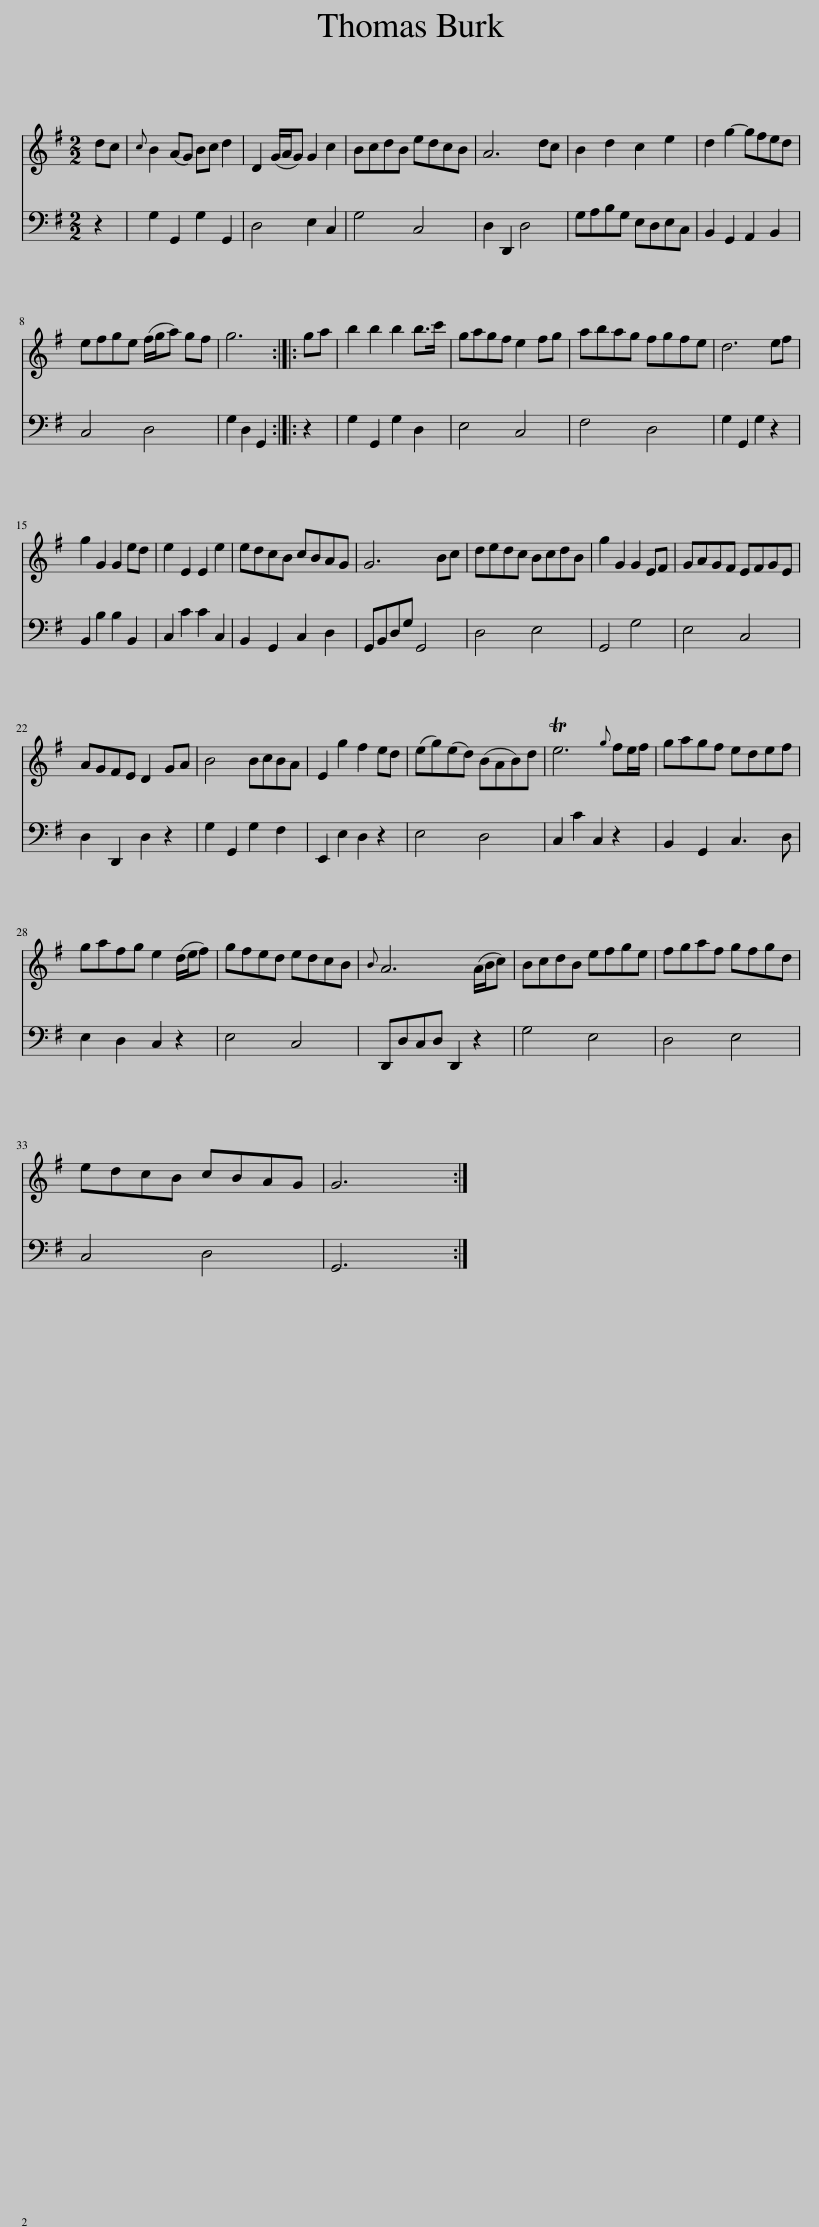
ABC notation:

X:1
%%score 1 2
L:1/8
M:2/2
I:linebreak $
K:G
V:1 treble
V:2 bass
V:1
 dc |{c} B2 (AG) Bc d2 | D2 (G/A/G) G2 c2 | BcdB edcB | A6 dc | %5
 B2 d2 c2 e2 | d2 g2- gfed |$ efge (f/g/a) gf | g6 :: ga | %10
 b2 b2 b2 b>c' | gagf e2 fg | abag fgfe | d6 ef |$ g2 G2 G2 ed | %15
 e2 E2 E2 e2 | edcB cBAG | G6 Bc | dedc BcdB | g2 G2 G2 EF | %20
 GAGF EFGE |$ AGFE D2 GA | B4 BcBA | E2 g2 f2 ed | (eg)(ed) (BAB)d | %25
 Te6{g} fe/f/ | gagf edef |$ gafg e2 (d/e/f) | gfed edcB |{B} A6 (A/B/c) | %30
 BcdB efge | fgaf gfgd |$ edcB cBAG | G6 :| %34
V:2
 z2 | G,2 G,,2 G,2 G,,2 | D,4 E,2 C,2 | G,4 C,4 | D,2 D,,2 D,4 | %5
 G,A,B,G, E,D,E,C, | B,,2 G,,2 A,,2 B,,2 |$ C,4 D,4 | G,2 D,2 G,,2 :: z2 | %10
 G,2 G,,2 G,2 D,2 | E,4 C,4 | F,4 D,4 | G,2 G,,2 G,2 z2 |$ B,,2 B,2 B,2 B,,2 | %15
 C,2 C2 C2 C,2 | B,,2 G,,2 C,2 D,2 | G,,B,,D,G, G,,4 | D,4 E,4 | G,,4 G,4 | %20
 E,4 C,4 |$ D,2 D,,2 D,2 z2 | G,2 G,,2 G,2 F,2 | E,,2 E,2 D,2 z2 | E,4 D,4 | %25
 C,2 C2 C,2 z2 | B,,2 G,,2 C,3 D, |$ E,2 D,2 C,2 z2 | E,4 C,4 | D,,D,C,D, D,,2 z2 | %30
 G,4 E,4 | D,4 E,4 |$ C,4 D,4 | G,,6 :| %34
